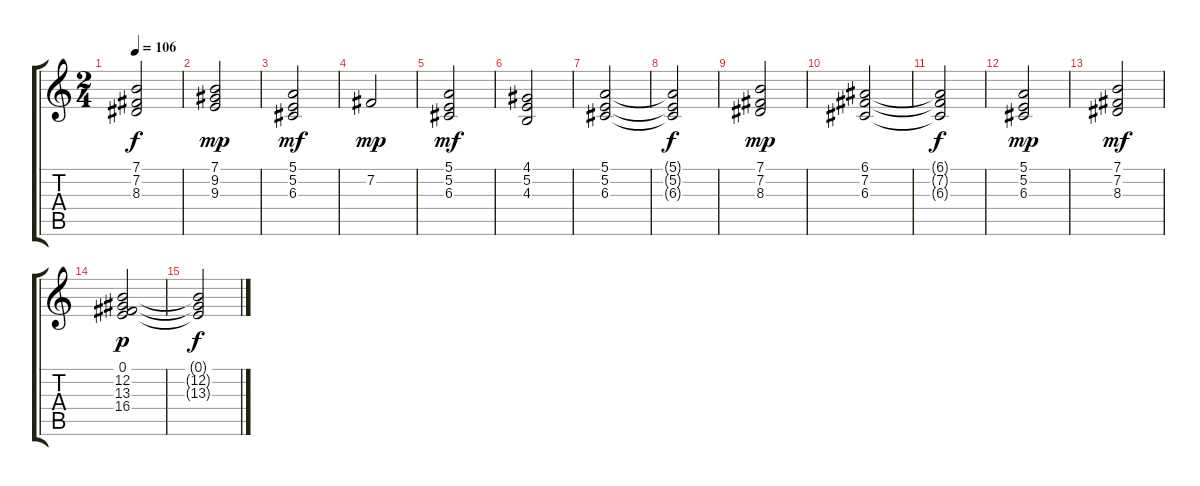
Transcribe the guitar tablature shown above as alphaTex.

\track "" {instrument choiraahs}
\staff {score tabs}
\tuning (E4 B3 G3 D3 A2 E2) {hide}
\ts (2 4)
\tempo 106
\clef g2
\ks c
(7.1{t} 7.2{t} 8.3{t}).2{dy f} |
(7.1 9.2 9.3).2{dy mp} |
(5.1 5.2 6.3).2{dy mf} |
7.2.2{dy mp} |
(5.1 5.2 6.3).2{dy mf} |
(4.1 5.2 4.3).2 |
(5.1 5.2 6.3).2 |
(5.1{t} 5.2{t} 6.3{t}).2{dy f} |
(7.1 7.2 8.3).2{dy mp} |
(6.1 7.2 6.3).2 |
(6.1{t} 7.2{t} 6.3{t}).2{dy f} |
(5.1 5.2 6.3).2{dy mp} |
(7.1 7.2 8.3).2{dy mf} |
(0.1 12.2 13.3 16.4).2{dy p} |
(0.1{t} 12.2{t} 13.3{t}).2{dy f}
